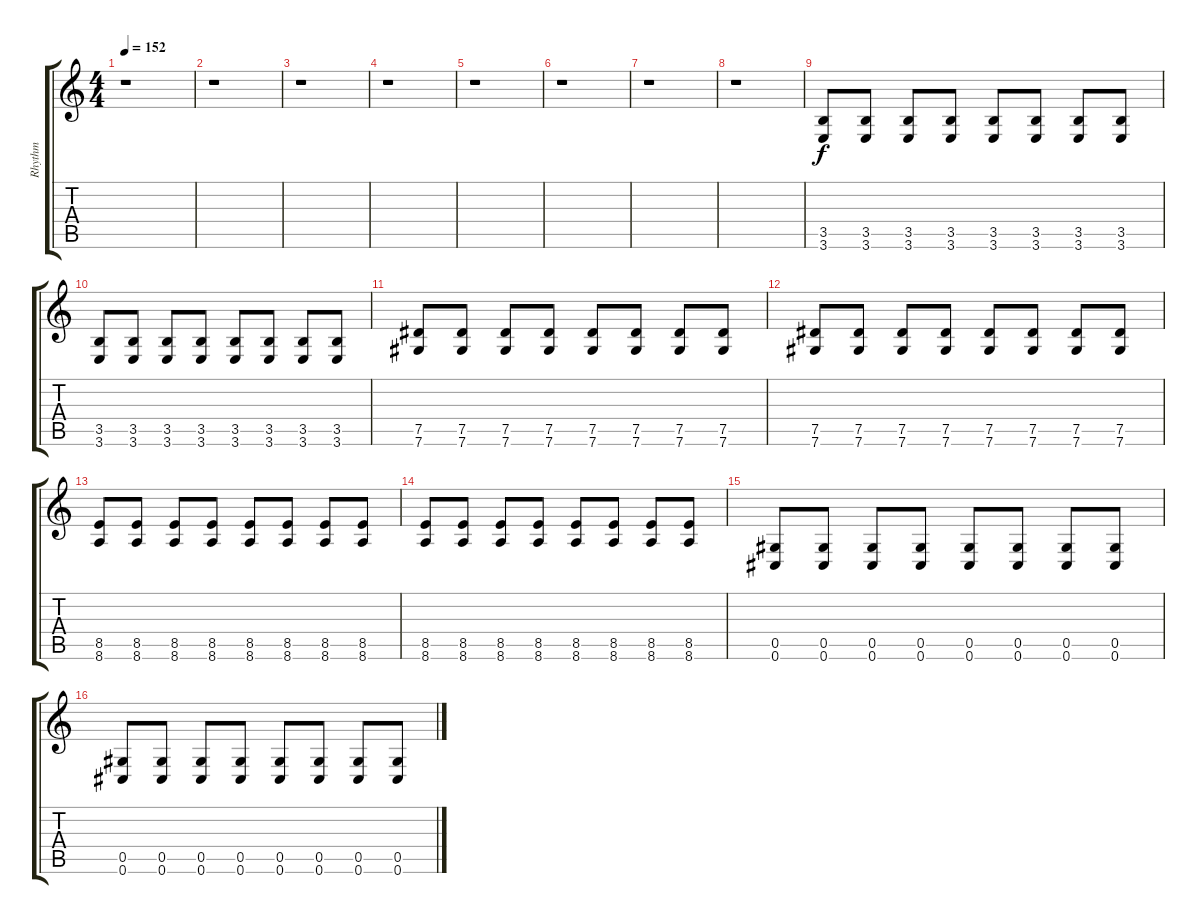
\track ("Rhythm" "Rhythm") {instrument distortionguitar}
\staff {score tabs}
\tuning (Eb4 Bb3 Gb3 Db3 Ab2 Db2) {hide}
\ts (4 4)
\tempo 152
\clef g2
\ks c
r.1{dy ff} |
r.1 |
r.1 |
r.1 |
r.1 |
r.1 |
r.1 |
r.1 |
(3.5 3.6).8{dy f} (3.5 3.6).8 (3.5 3.6).8 (3.5 3.6).8 (3.5 3.6).8 (3.5 3.6).8 (3.5 3.6).8 (3.5 3.6).8 |
(3.5 3.6).8 (3.5 3.6).8 (3.5 3.6).8 (3.5 3.6).8 (3.5 3.6).8 (3.5 3.6).8 (3.5 3.6).8 (3.5 3.6).8 |
(7.5 7.6).8 (7.5 7.6).8 (7.5 7.6).8 (7.5 7.6).8 (7.5 7.6).8 (7.5 7.6).8 (7.5 7.6).8 (7.5 7.6).8 |
(7.5 7.6).8 (7.5 7.6).8 (7.5 7.6).8 (7.5 7.6).8 (7.5 7.6).8 (7.5 7.6).8 (7.5 7.6).8 (7.5 7.6).8 |
(8.5 8.6).8 (8.5 8.6).8 (8.5 8.6).8 (8.5 8.6).8 (8.5 8.6).8 (8.5 8.6).8 (8.5 8.6).8 (8.5 8.6).8 |
(8.5 8.6).8 (8.5 8.6).8 (8.5 8.6).8 (8.5 8.6).8 (8.5 8.6).8 (8.5 8.6).8 (8.5 8.6).8 (8.5 8.6).8 |
(0.5 0.6).8 (0.5 0.6).8 (0.5 0.6).8 (0.5 0.6).8 (0.5 0.6).8 (0.5 0.6).8 (0.5 0.6).8 (0.5 0.6).8 |
(0.5 0.6).8 (0.5 0.6).8 (0.5 0.6).8 (0.5 0.6).8 (0.5 0.6).8 (0.5 0.6).8 (0.5 0.6).8 (0.5 0.6).8
